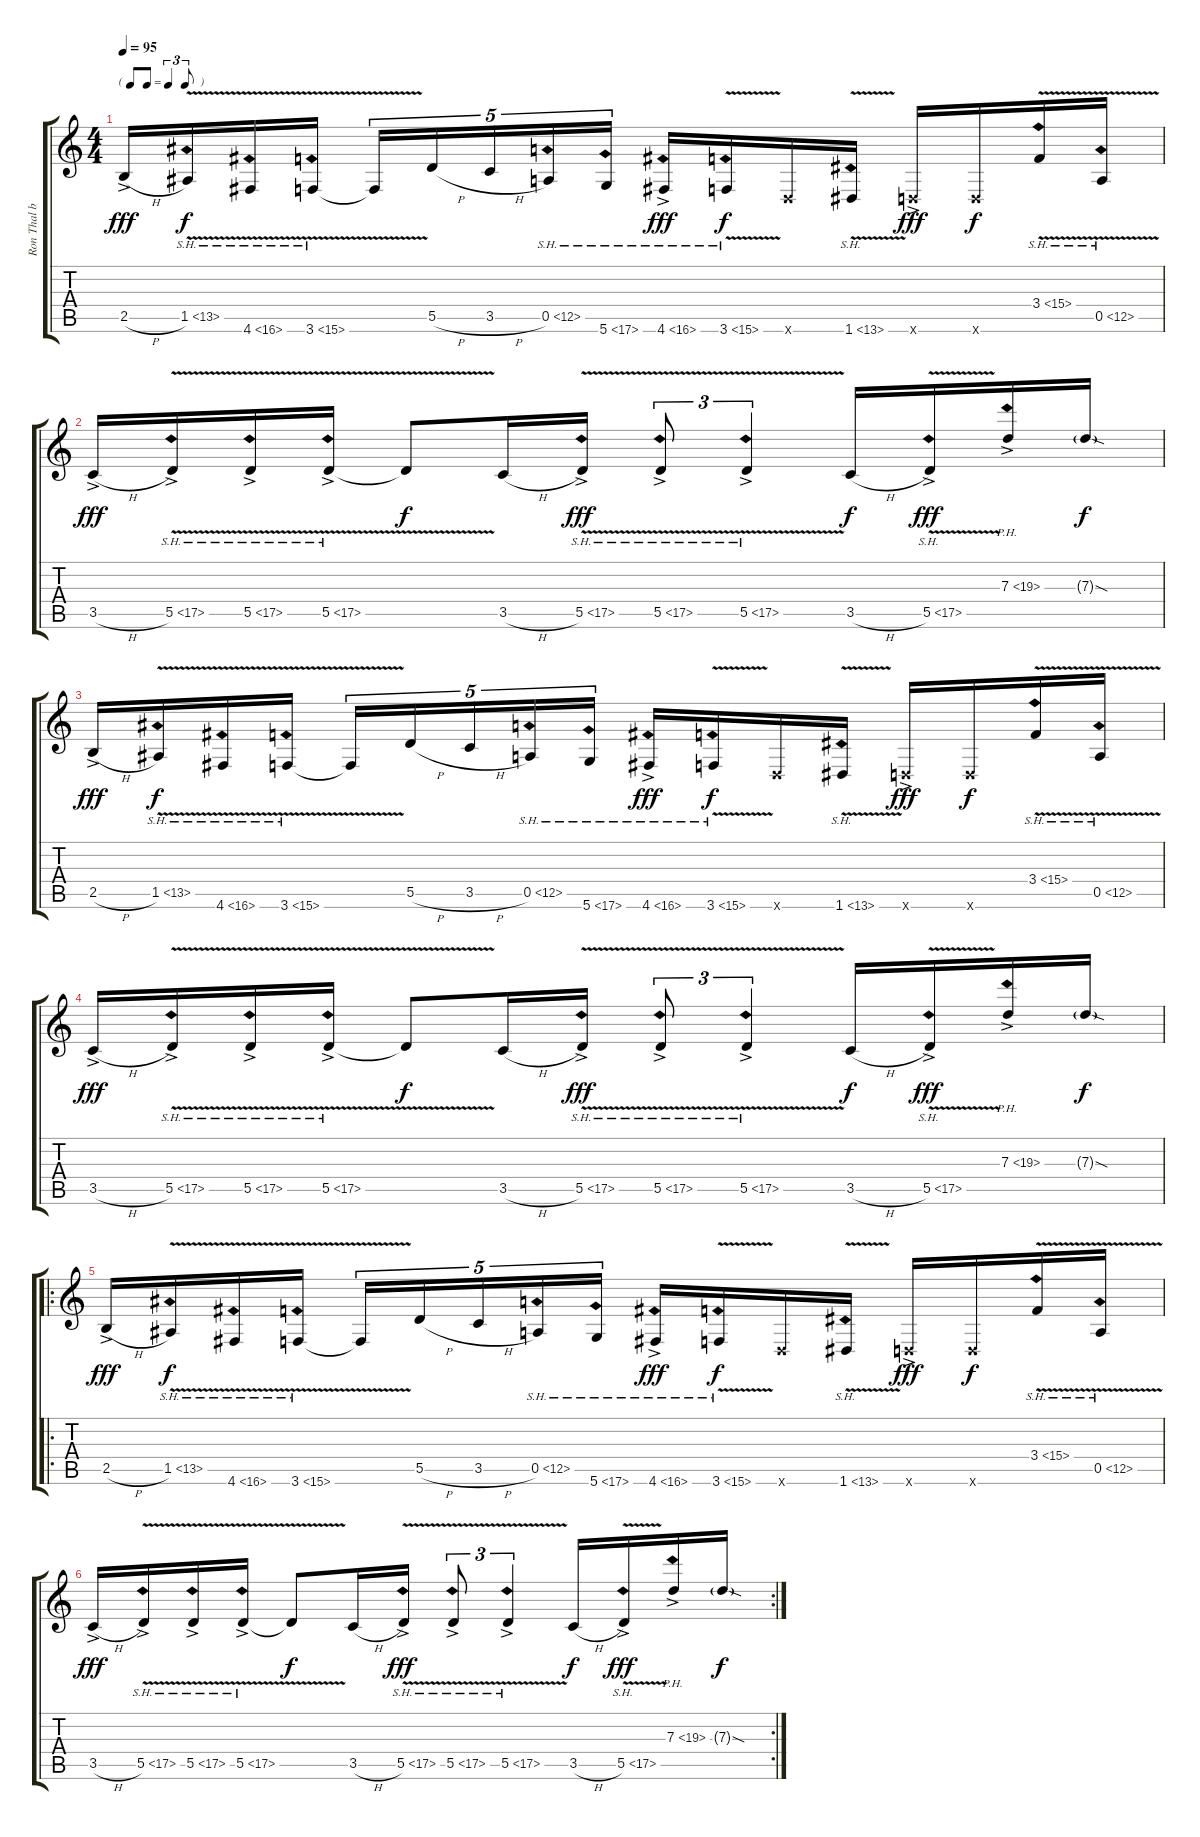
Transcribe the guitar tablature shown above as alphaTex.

\track ("Ron Thal bass" "Ron Thal b") {instrument distortionguitar}
\staff {score tabs}
\tuning (E4 B3 G3 D3 A2 D2) {hide}
\ts (4 4)
\tf triplet8th
\tempo 95
\clef g2
\ks c
2.5{h ac}.16{dy fff balance 8 instrument distortionguitar} 1.5{sh 12 v}.16{dy f} 4.6{sh 12 v}.16 3.6{sh 12 v}.16 3.6{t}.16{tu (5 4)} 5.5{h}.16{tu (5 4)} 3.5{h}.16{tu (5 4)} 0.5{sh 12}.16{tu (5 4)} 5.6{sh 12}.16{tu (5 4)} 4.6{sh 12 ac}.16{dy fff} 3.6{sh 12 v}.16{dy f} 0.6{x}.16 1.6{sh 12 v}.16 0.6{ac x}.16{dy fff} 0.6{x}.16{dy f} 3.4{sh 12 v}.16 0.5{sh 12 v}.16 |
3.5{h ac}.16{dy fff} 5.5{sh 12 v ac}.16 5.5{sh 12 v ac}.16 5.5{sh 12 v ac}.16 5.5{t}.8{dy f} 3.5{h}.16 5.5{sh 12 v ac}.16{dy fff} 5.5{sh 12 v ac}.8{tu (3 2)} 5.5{sh 12 v ac}.4{tu (3 2)} 3.5{h}.16{dy f} 5.5{sh 12 v ac}.16{dy fff} 7.3{ph 12 ac}.16 7.3{sod g}.16{dy f} |
2.5{h ac}.16{dy fff balance 8} 1.5{sh 12 v}.16{dy f} 4.6{sh 12 v}.16 3.6{sh 12 v}.16 3.6{t}.16{tu (5 4)} 5.5{h}.16{tu (5 4)} 3.5{h}.16{tu (5 4)} 0.5{sh 12}.16{tu (5 4)} 5.6{sh 12}.16{tu (5 4)} 4.6{sh 12 ac}.16{dy fff} 3.6{sh 12 v}.16{dy f} 0.6{x}.16 1.6{sh 12 v}.16 0.6{ac x}.16{dy fff} 0.6{x}.16{dy f} 3.4{sh 12 v}.16 0.5{sh 12 v}.16 |
3.5{h ac}.16{dy fff} 5.5{sh 12 v ac}.16 5.5{sh 12 v ac}.16 5.5{sh 12 v ac}.16 5.5{t}.8{dy f} 3.5{h}.16 5.5{sh 12 v ac}.16{dy fff} 5.5{sh 12 v ac}.8{tu (3 2)} 5.5{sh 12 v ac}.4{tu (3 2)} 3.5{h}.16{dy f} 5.5{sh 12 v ac}.16{dy fff} 7.3{ph 12 ac}.16 7.3{sod g}.16{dy f} |
\ro
2.5{h ac}.16{dy fff balance 8} 1.5{sh 12 v}.16{dy f} 4.6{sh 12 v}.16 3.6{sh 12 v}.16 3.6{t}.16{tu (5 4)} 5.5{h}.16{tu (5 4)} 3.5{h}.16{tu (5 4)} 0.5{sh 12}.16{tu (5 4)} 5.6{sh 12}.16{tu (5 4)} 4.6{sh 12 ac}.16{dy fff} 3.6{sh 12 v}.16{dy f} 0.6{x}.16 1.6{sh 12 v}.16 0.6{ac x}.16{dy fff} 0.6{x}.16{dy f} 3.4{sh 12 v}.16 0.5{sh 12 v}.16 |
\rc 2
3.5{h ac}.16{dy fff} 5.5{sh 12 v ac}.16 5.5{sh 12 v ac}.16 5.5{sh 12 v ac}.16 5.5{t}.8{dy f} 3.5{h}.16 5.5{sh 12 v ac}.16{dy fff} 5.5{sh 12 v ac}.8{tu (3 2)} 5.5{sh 12 v ac}.4{tu (3 2)} 3.5{h}.16{dy f} 5.5{sh 12 v ac}.16{dy fff} 7.3{ph 12 ac}.16 7.3{sod g}.16{dy f}
